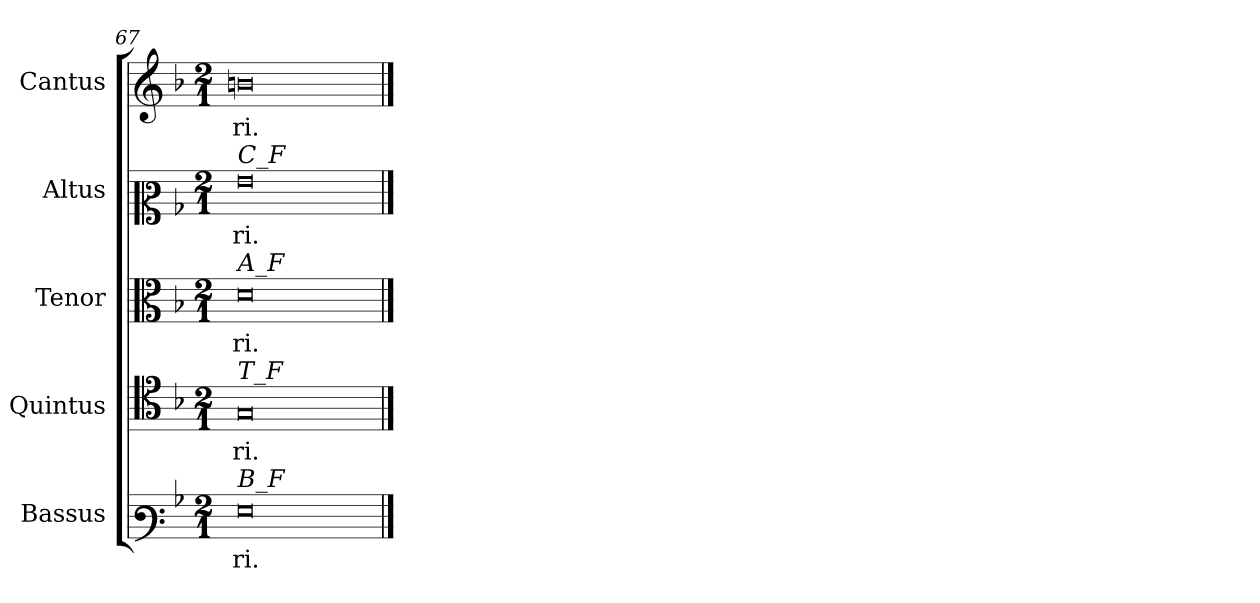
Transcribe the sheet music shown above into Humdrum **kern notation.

**kern	**text	**kern	**text	**kern	**text	**kern	**text	**kern	**text
*part5	*part5	*part4	*part4	*part3	*part3	*part2	*part2	*part1	*part1
*staff5	*staff5	*staff4	*staff4	*staff3	*staff3	*staff2	*staff2	*staff1	*staff1
*I"Bassus	*	*I"Quintus	*	*I"Tenor	*	*I"Altus	*	*I"Cantus	*
*I'B.	*	*I'Q.	*	*I'T.	*	*I'A.	*	*I'C.	*
*clefF3	*	*clefC4	*	*clefC3	*	*clefC2	*	*clefG2	*
*k[b-]	*	*k[b-]	*	*k[b-]	*	*k[b-]	*	*k[b-]	*
*M2/1	*	*M2/1	*	*M2/1	*	*M2/1	*	*M2/1	*
=67	=67	=67	=67	=67	=67	=67	=67	=67	=67
!	!	!	!	!	!	!LO:TX:a:i:t=C_F	!	!	!
!	!	!	!	!LO:TX:a:i:t=A_F	!	!	!	!	!
!	!	!LO:TX:a:i:t=T_F	!	!	!	!	!	!	!
!LO:TX:a:i:t=B_F	!	!	!	!	!	!	!	!	!
!	!LO:LY:b	!	!LO:LY:b	!	!LO:LY:b	!	!LO:LY:b	!	!LO:LY:b
0G	-ri.	0G	-ri.	0d	-ri.	0g	-ri.	0bn	-ri.
==	==	==	==	==	==	==	==	==	==
*-	*-	*-	*-	*-	*-	*-	*-	*-	*-
